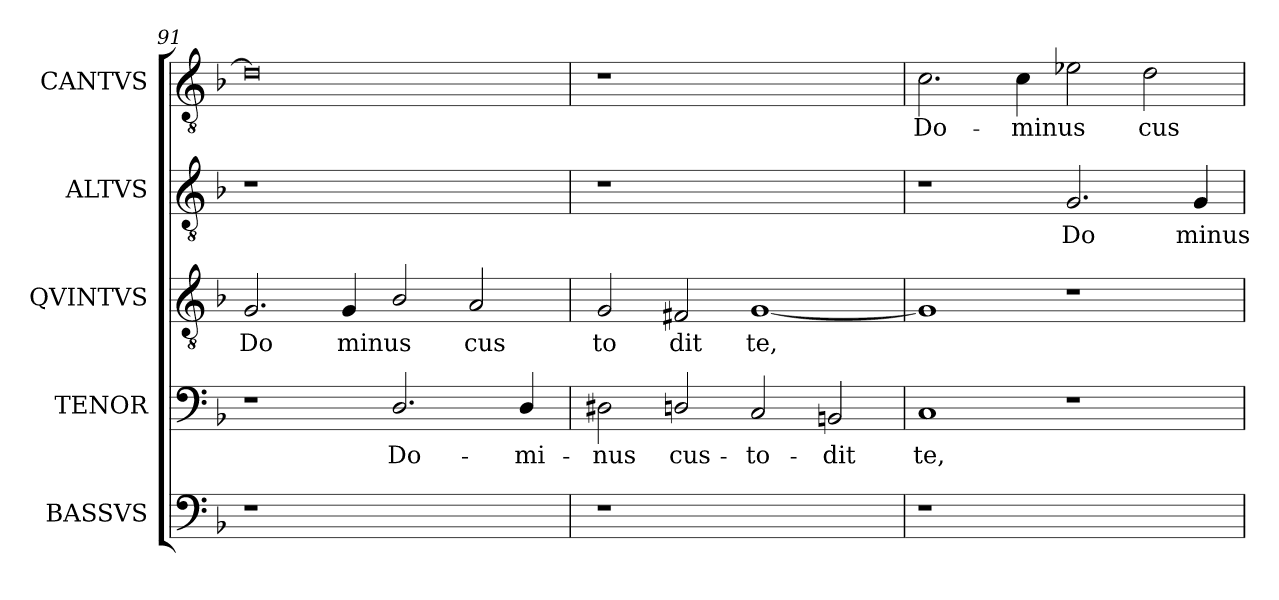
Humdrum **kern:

**kern	**kern	**text	**kern	**text	**kern	**text	**kern	**text
*part5	*part4	*part4	*part3	*part3	*part2	*part2	*part1	*part1
*staff5	*staff4	*staff4	*staff3	*staff3	*staff2	*staff2	*staff1	*staff1
*I"BASSVS	*I"TENOR	*	*I"QVINTVS	*	*I"ALTVS	*	*I"CANTVS	*
*clefF4	*clefF4	*	*clefGv2	*	*clefGv2	*	*clefGv2	*
*ITrd-3c-5	*ITrd-3c-5	*	*ITrd-3c-5	*	*ITrd-3c-5	*	*	*
*k[b-e-]	*k[b-e-]	*	*k[b-e-]	*	*k[b-e-]	*	*k[b-]	*
*B-:	*B-:	*	*B-:	*	*B-:	*	*F:	*
=91	=91	=91	=91	=91	=91	=91	=91	=91
!	!	!	!	!LO:LY:b:cj	!	!	!	!LO:LY:b:cj
1r	1r	.	2.c/	Do	1r	.	0d]	.
!	!	!	!	!LO:LY:b:cj	!	!	!	!
.	.	.	4c/	minus	.	.	.	.
!	!	!LO:LY:b:cj	!	!LO:LY:b:cj	!	!	!	!
1ryy	2.G/	Do-	2e-/	.	1ryy	.	.	.
!	!	!	!	!LO:LY:b:cj	!	!	!	!
.	.	.	2d/	cus	.	.	.	.
!	!	!LO:LY:b:cj	!	!	!	!	!	!
.	4G/	-mi-	.	.	.	.	.	.
=92	=92	=92	=92	=92	=92	=92	=92	=92
!	!	!LO:LY:b:cj	!	!LO:LY:b:cj	!	!	!	!
1r	2G#X\	-nus	2c/	to	1r	.	1r	.
!	!	!LO:LY:b:cj	!	!LO:LY:b:cj	!	!	!	!
.	2G/	cus-	2Bn/	dit	.	.	.	.
!	!	!LO:LY:b:cj	!	!LO:LY:b:cj	!	!	!	!
1ryy	2F/	-to-	[<1c	te,	1ryy	.	1ryy	.
!	!	!LO:LY:b:cj	!	!	!	!	!	!
.	2En/	-dit	.	.	.	.	.	.
=93	=93	=93	=93	=93	=93	=93	=93	=93
!	!	!LO:LY:b:cj	!	!LO:LY:b:cj	!	!	!	!LO:LY:b:cj
1r	1F	te,	1c]	.	1r	.	2.c\	Do-
!	!	!	!	!	!	!	!	!LO:LY:b:cj
.	.	.	.	.	.	.	4c\	-minus
!	!	!	!	!	!	!LO:LY:b:cj	!	!LO:LY:b:cj
1ryy	1r	.	1r	.	2.c/	Do	2e-X\	.
!	!	!	!	!	!	!	!	!LO:LY:b:cj
.	.	.	.	.	.	.	2d\	cus-
!	!	!	!	!	!	!LO:LY:b:cj	!	!
.	.	.	.	.	4c/	minus	.	.
=	=	=	=	=	=	=	=	=
*-	*-	*-	*-	*-	*-	*-	*-	*-
